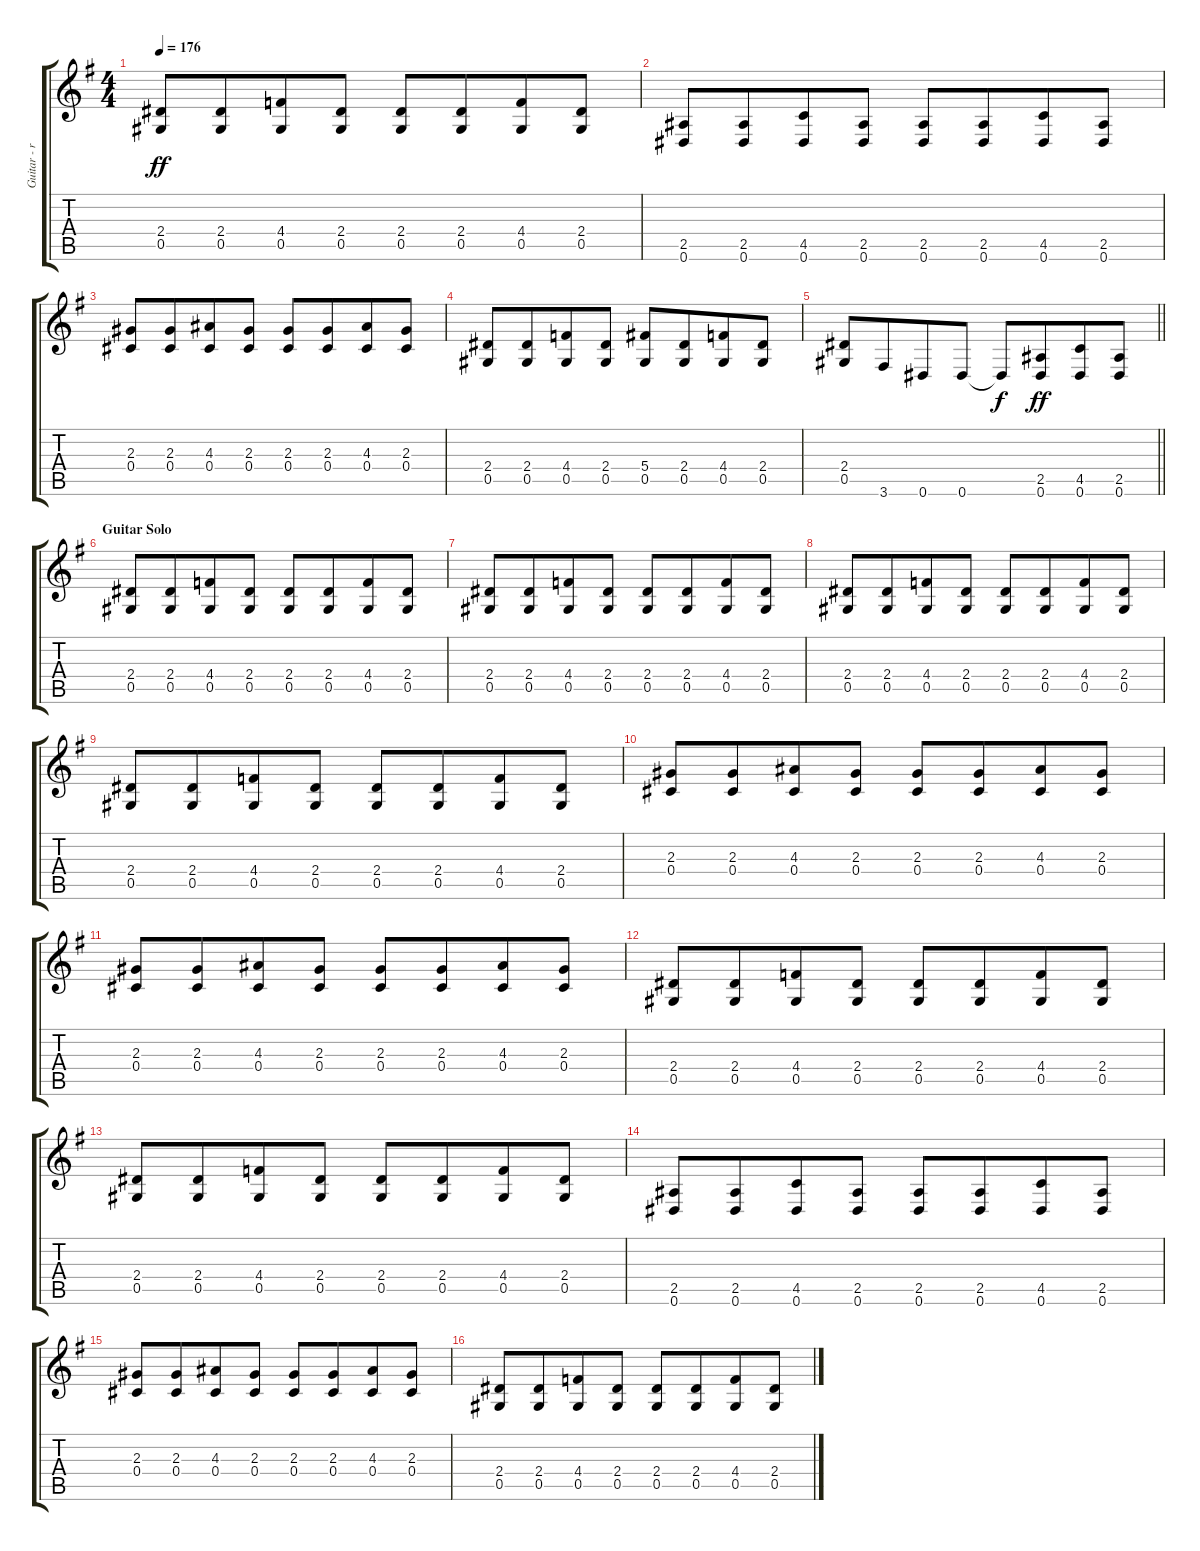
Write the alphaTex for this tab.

\track ("Guitar - rhythm left" "Guitar - r") {instrument electricguitarclean}
\staff {score tabs}
\tuning (Eb4 Bb3 Gb3 Db3 Ab2 Eb2) {hide}
\ts (4 4)
\tempo 176
\clef g2
\ks eminor
(2.4 0.5).8{dy ff} (2.4 0.5).8{beam merge} (4.4 0.5).8 (2.4 0.5).8 (2.4 0.5).8 (2.4 0.5).8{beam merge} (4.4 0.5).8 (2.4 0.5).8 |
(2.5 0.6).8 (2.5 0.6).8{beam merge} (4.5 0.6).8 (2.5 0.6).8 (2.5 0.6).8 (2.5 0.6).8{beam merge} (4.5 0.6).8 (2.5 0.6).8 |
(2.3 0.4).8 (2.3 0.4).8{beam merge} (4.3 0.4).8 (2.3 0.4).8 (2.3 0.4).8 (2.3 0.4).8{beam merge} (4.3 0.4).8 (2.3 0.4).8 |
(2.4 0.5).8 (2.4 0.5).8{beam merge} (4.4 0.5).8 (2.4 0.5).8 (5.4 0.5).8 (2.4 0.5).8{beam merge} (4.4 0.5).8 (2.4 0.5).8 |
\barLineRight lightlight
(2.4 0.5).8 3.6.8{beam merge} 0.6.8 0.6.8 0.6{t}.8{dy f} (2.5 0.6).8{dy ff beam merge} (4.5 0.6).8 (2.5 0.6).8 |
\section ("" "Guitar Solo")
(2.4 0.5).8 (2.4 0.5).8{beam merge} (4.4 0.5).8 (2.4 0.5).8 (2.4 0.5).8 (2.4 0.5).8{beam merge} (4.4 0.5).8 (2.4 0.5).8 |
(2.4 0.5).8 (2.4 0.5).8{beam merge} (4.4 0.5).8 (2.4 0.5).8 (2.4 0.5).8 (2.4 0.5).8{beam merge} (4.4 0.5).8 (2.4 0.5).8 |
(2.4 0.5).8 (2.4 0.5).8{beam merge} (4.4 0.5).8 (2.4 0.5).8 (2.4 0.5).8 (2.4 0.5).8{beam merge} (4.4 0.5).8 (2.4 0.5).8 |
(2.4 0.5).8 (2.4 0.5).8{beam merge} (4.4 0.5).8 (2.4 0.5).8 (2.4 0.5).8 (2.4 0.5).8{beam merge} (4.4 0.5).8 (2.4 0.5).8 |
(2.3 0.4).8 (2.3 0.4).8{beam merge} (4.3 0.4).8 (2.3 0.4).8 (2.3 0.4).8 (2.3 0.4).8{beam merge} (4.3 0.4).8 (2.3 0.4).8 |
(2.3 0.4).8 (2.3 0.4).8{beam merge} (4.3 0.4).8 (2.3 0.4).8 (2.3 0.4).8 (2.3 0.4).8{beam merge} (4.3 0.4).8 (2.3 0.4).8 |
(2.4 0.5).8 (2.4 0.5).8{beam merge} (4.4 0.5).8 (2.4 0.5).8 (2.4 0.5).8 (2.4 0.5).8{beam merge} (4.4 0.5).8 (2.4 0.5).8 |
(2.4 0.5).8 (2.4 0.5).8{beam merge} (4.4 0.5).8 (2.4 0.5).8 (2.4 0.5).8 (2.4 0.5).8{beam merge} (4.4 0.5).8 (2.4 0.5).8 |
(2.5 0.6).8 (2.5 0.6).8{beam merge} (4.5 0.6).8 (2.5 0.6).8 (2.5 0.6).8 (2.5 0.6).8{beam merge} (4.5 0.6).8 (2.5 0.6).8 |
(2.3 0.4).8 (2.3 0.4).8{beam merge} (4.3 0.4).8 (2.3 0.4).8 (2.3 0.4).8 (2.3 0.4).8{beam merge} (4.3 0.4).8 (2.3 0.4).8 |
(2.4 0.5).8 (2.4 0.5).8{beam merge} (4.4 0.5).8 (2.4 0.5).8 (2.4 0.5).8 (2.4 0.5).8{beam merge} (4.4 0.5).8 (2.4 0.5).8
